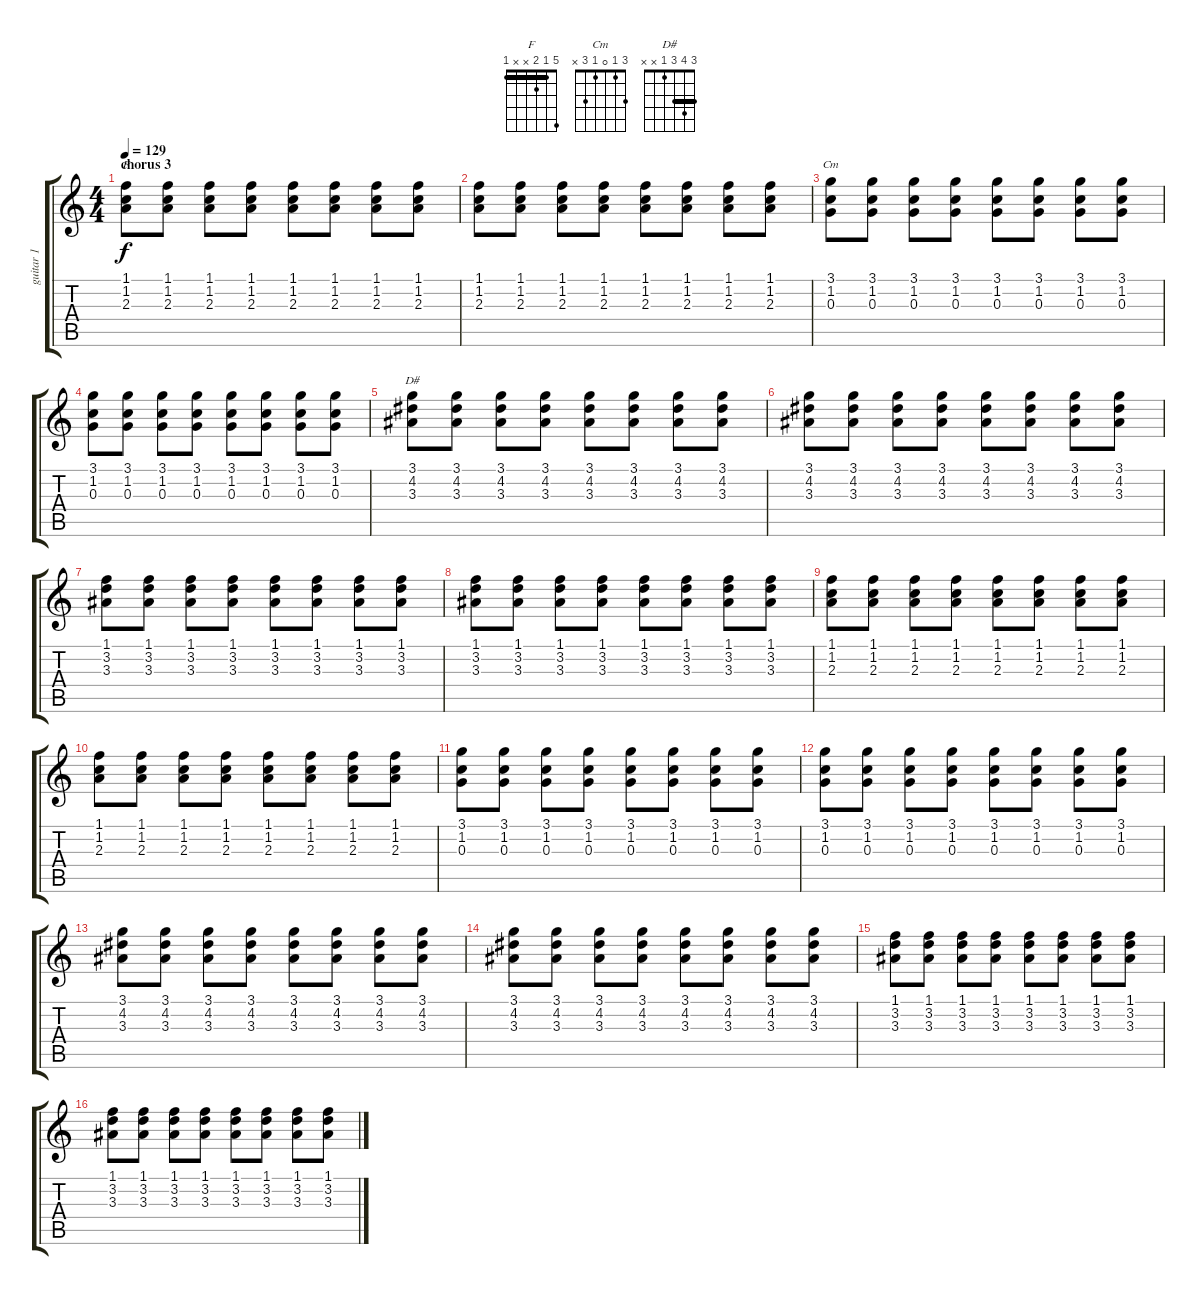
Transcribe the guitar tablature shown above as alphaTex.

\track ("guitar 1" "guitar 1") {instrument electricguitarclean}
\staff {score tabs}
\tuning (E4 B3 G3 D3 A2 E2) {hide}
\chord ("F" 5 1 2 x x 1) {barre 1}
\chord ("Cm" 3 1 0 1 3 x)
\chord ("D#" 3 4 3 1 x x) {barre 3}
\ts (4 4)
\section ("" "chorus 3")
\tempo 129
\clef g2
\ks c
(1.1 1.2 2.3).8{ch "F" dy f} (1.1 1.2 2.3).8 (1.1 1.2 2.3).8 (1.1 1.2 2.3).8 (1.1 1.2 2.3).8 (1.1 1.2 2.3).8 (1.1 1.2 2.3).8 (1.1 1.2 2.3).8 |
(1.1 1.2 2.3).8 (1.1 1.2 2.3).8 (1.1 1.2 2.3).8 (1.1 1.2 2.3).8 (1.1 1.2 2.3).8 (1.1 1.2 2.3).8 (1.1 1.2 2.3).8 (1.1 1.2 2.3).8 |
(3.1 1.2 0.3).8{ch "Cm"} (3.1 1.2 0.3).8 (3.1 1.2 0.3).8 (3.1 1.2 0.3).8 (3.1 1.2 0.3).8 (3.1 1.2 0.3).8 (3.1 1.2 0.3).8 (3.1 1.2 0.3).8 |
(3.1 1.2 0.3).8 (3.1 1.2 0.3).8 (3.1 1.2 0.3).8 (3.1 1.2 0.3).8 (3.1 1.2 0.3).8 (3.1 1.2 0.3).8 (3.1 1.2 0.3).8 (3.1 1.2 0.3).8 |
(3.1 4.2 3.3).8{ch "D#"} (3.1 4.2 3.3).8 (3.1 4.2 3.3).8 (3.1 4.2 3.3).8 (3.1 4.2 3.3).8 (3.1 4.2 3.3).8 (3.1 4.2 3.3).8 (3.1 4.2 3.3).8 |
(3.1 4.2 3.3).8 (3.1 4.2 3.3).8 (3.1 4.2 3.3).8 (3.1 4.2 3.3).8 (3.1 4.2 3.3).8 (3.1 4.2 3.3).8 (3.1 4.2 3.3).8 (3.1 4.2 3.3).8 |
(1.1 3.2 3.3).8 (1.1 3.2 3.3).8 (1.1 3.2 3.3).8 (1.1 3.2 3.3).8 (1.1 3.2 3.3).8 (1.1 3.2 3.3).8 (1.1 3.2 3.3).8 (1.1 3.2 3.3).8 |
(1.1 3.2 3.3).8 (1.1 3.2 3.3).8 (1.1 3.2 3.3).8 (1.1 3.2 3.3).8 (1.1 3.2 3.3).8 (1.1 3.2 3.3).8 (1.1 3.2 3.3).8 (1.1 3.2 3.3).8 |
(1.1 1.2 2.3).8 (1.1 1.2 2.3).8 (1.1 1.2 2.3).8 (1.1 1.2 2.3).8 (1.1 1.2 2.3).8 (1.1 1.2 2.3).8 (1.1 1.2 2.3).8 (1.1 1.2 2.3).8 |
(1.1 1.2 2.3).8 (1.1 1.2 2.3).8 (1.1 1.2 2.3).8 (1.1 1.2 2.3).8 (1.1 1.2 2.3).8 (1.1 1.2 2.3).8 (1.1 1.2 2.3).8 (1.1 1.2 2.3).8 |
(3.1 1.2 0.3).8 (3.1 1.2 0.3).8 (3.1 1.2 0.3).8 (3.1 1.2 0.3).8 (3.1 1.2 0.3).8 (3.1 1.2 0.3).8 (3.1 1.2 0.3).8 (3.1 1.2 0.3).8 |
(3.1 1.2 0.3).8 (3.1 1.2 0.3).8 (3.1 1.2 0.3).8 (3.1 1.2 0.3).8 (3.1 1.2 0.3).8 (3.1 1.2 0.3).8 (3.1 1.2 0.3).8 (3.1 1.2 0.3).8 |
(3.1 4.2 3.3).8 (3.1 4.2 3.3).8 (3.1 4.2 3.3).8 (3.1 4.2 3.3).8 (3.1 4.2 3.3).8 (3.1 4.2 3.3).8 (3.1 4.2 3.3).8 (3.1 4.2 3.3).8 |
(3.1 4.2 3.3).8 (3.1 4.2 3.3).8 (3.1 4.2 3.3).8 (3.1 4.2 3.3).8 (3.1 4.2 3.3).8 (3.1 4.2 3.3).8 (3.1 4.2 3.3).8 (3.1 4.2 3.3).8 |
(1.1 3.2 3.3).8 (1.1 3.2 3.3).8 (1.1 3.2 3.3).8 (1.1 3.2 3.3).8 (1.1 3.2 3.3).8 (1.1 3.2 3.3).8 (1.1 3.2 3.3).8 (1.1 3.2 3.3).8 |
(1.1 3.2 3.3).8 (1.1 3.2 3.3).8 (1.1 3.2 3.3).8 (1.1 3.2 3.3).8 (1.1 3.2 3.3).8 (1.1 3.2 3.3).8 (1.1 3.2 3.3).8 (1.1 3.2 3.3).8
